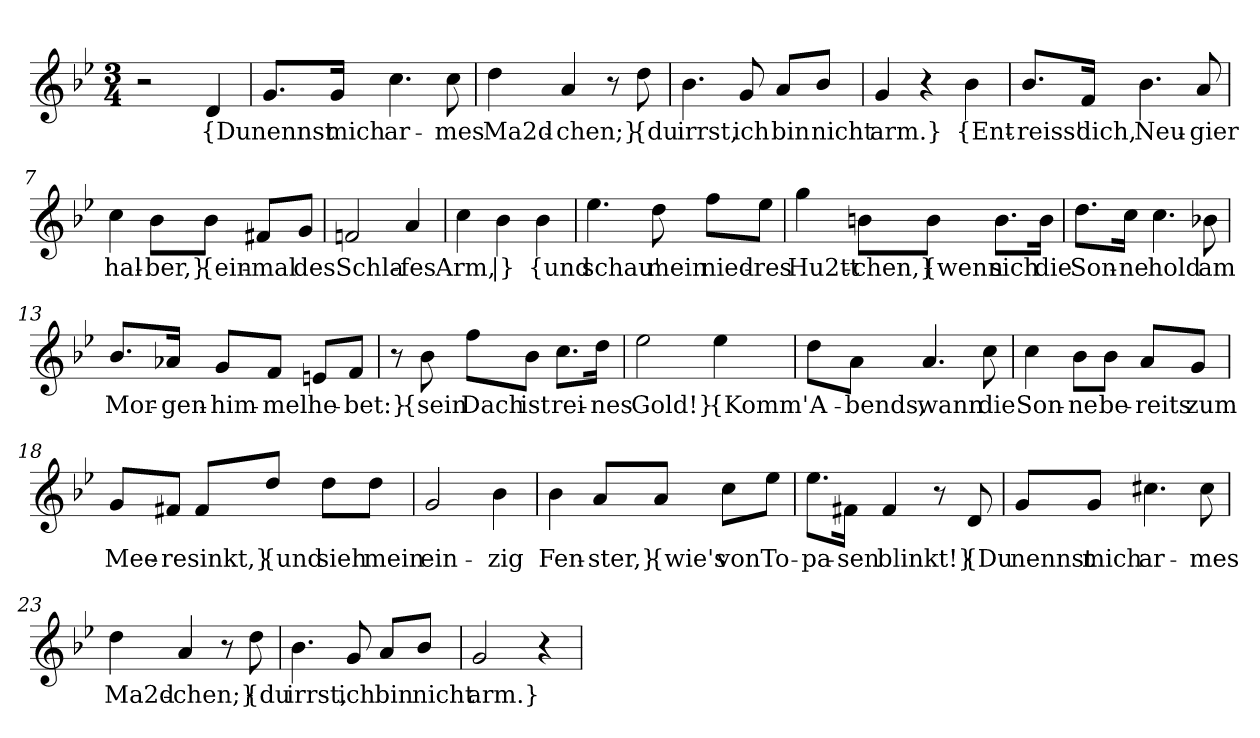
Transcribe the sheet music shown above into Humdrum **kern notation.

**kern	**text
*part1	*part1
*staff1	*staff1
*clefG2	*
*k[b-e-]	*
*M3/4	*
=1	=1
2r	.
!	!LO:LY:b
4d/	{Du
=2	=2
!	!LO:LY:b
8.g/L	nennst
!	!LO:LY:b
16g/Jk	mich
!	!LO:LY:b
4.cc\	ar-
!	!LO:LY:b
8cc\	-mes
=3	=3
!	!LO:LY:b
4dd\	Ma2d-
!	!LO:LY:b
4a/	-chen;}
8r	.
!	!LO:LY:b
8dd\	{du
=4	=4
!	!LO:LY:b
4.b-\	irrst,
!	!LO:LY:b
8g/	ich
!	!LO:LY:b
8a/L	bin
!	!LO:LY:b
8b-/J	nicht
=5	=5
!	!LO:LY:b
4g/	arm.}
4r	.
!	!LO:LY:b
4b-\	{Ent-
!!LO:LB:g=z
=6	=6
!	!LO:LY:b
8.b-/L	-reiss'
!	!LO:LY:b
16f/Jk	dich,
!	!LO:LY:b
4.b-\	Neu-
!	!LO:LY:b
8a/	-gier
=7	=7
!	!LO:LY:b
4cc\	hal-
!	!LO:LY:b
8b-\L	-ber,}
!	!LO:LY:b
8b-\J	{ein-
!	!LO:LY:b
8f#X/L	-mal
!	!LO:LY:b
8g/J	des
=8	=8
!	!LO:LY:b
2fn/	Schla-
!	!LO:LY:b
4a/	-fes
=9	=9
!	!LO:LY:b
4cc\	Arm,
!	!LO:LY:b
4b-\	|}
!	!LO:LY:b
4b-\	{und
=10	=10
!	!LO:LY:b
4.ee-\	schau'
!	!LO:LY:b
8dd\	mein
!	!LO:LY:b
8ff\L	nied-
!	!LO:LY:b
8ee-\J	-res
!!LO:LB:g=z
=11	=11
!	!LO:LY:b
4gg\	Hu2tt-
!	!LO:LY:b
8bn\L	-chen,}
!	!LO:LY:b
8b\J	{wenn
!	!LO:LY:b
8.b\L	sich
!	!LO:LY:b
16b\Jk	die
=12	=12
!	!LO:LY:b
8.dd\L	Son-
!	!LO:LY:b
16cc\Jk	-ne
!	!LO:LY:b
4.cc\	hold
!	!LO:LY:b
8b-X\	am
=13	=13
!	!LO:LY:b
8.b-/L	Mor-
!	!LO:LY:b
16a-X/Jk	-gen-
!	!LO:LY:b
8g/L	-him-
!	!LO:LY:b
8f/J	-mel
!	!LO:LY:b
8en/L	he-
!	!LO:LY:b
8f/J	-bet:}
!!LO:LB:g=z
=14	=14
8r	.
!	!LO:LY:b
8b-\	{sein
!	!LO:LY:b
8ff\L	Dach
!	!LO:LY:b
8b-\J	ist
!	!LO:LY:b
8.cc\L	rei-
!	!LO:LY:b
16dd\Jk	-nes
=15	=15
!	!LO:LY:b
2ee-\	Gold!}
!	!LO:LY:b
4ee-\	{Komm'
=16	=16
!	!LO:LY:b
8dd\L	A-
!	!LO:LY:b
8a\J	-bends,
!	!LO:LY:b
4.a/	wann
!	!LO:LY:b
8cc\	die
=17	=17
!	!LO:LY:b
4cc\	Son-
!	!LO:LY:b
8b-\L	-ne
!	!LO:LY:b
8b-\J	be-
!	!LO:LY:b
8a/L	-reits
!	!LO:LY:b
8g/J	zum
!!LO:LB:g=z
=18	=18
!	!LO:LY:b
8g/L	Mee-
!	!LO:LY:b
8f#X/J	-re
!	!LO:LY:b
8f#/L	sinkt,}
!	!LO:LY:b
8dd/J	{und
!	!LO:LY:b
8dd\L	sieh
!	!LO:LY:b
8dd\J	mein
=19	=19
!	!LO:LY:b
2g/	ein-
!	!LO:LY:b
4b-\	-zig
=20	=20
!	!LO:LY:b
4b-\	Fen-
!	!LO:LY:b
8a/L	-ster,}
!	!LO:LY:b
8a/J	{wie's
!	!LO:LY:b
8cc\L	von
!	!LO:LY:b
8ee-\J	To-
=21	=21
!	!LO:LY:b
8.ee-\L	-pa-
!	!LO:LY:b
16f#X\Jk	-sen
!	!LO:LY:b
4f#/	blinkt!}
8r	.
!	!LO:LY:b
8d/	{Du
!!LO:LB:g=z
=22	=22
!	!LO:LY:b
8g/L	nennst
!	!LO:LY:b
8g/J	mich
!	!LO:LY:b
4.cc#X\	ar-
!	!LO:LY:b
8cc#\	-mes
=23	=23
!	!LO:LY:b
4dd\	Ma2d-
!	!LO:LY:b
4a/	-chen;}
8r	.
!	!LO:LY:b
8dd\	{du
=24	=24
!	!LO:LY:b
4.b-\	irrst,
!	!LO:LY:b
8g/	ich
!	!LO:LY:b
8a/L	bin
!	!LO:LY:b
8b-/J	nicht
=25	=25
!	!LO:LY:b
2g/	arm.}
4r	.
=	=
*-	*-
